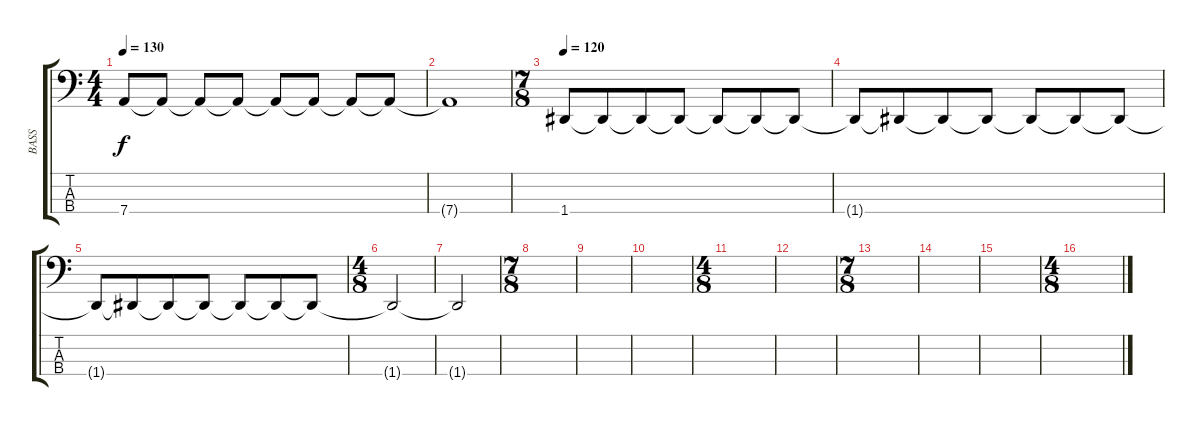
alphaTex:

\track ("BASS" "BASS") {instrument electricbassfinger}
\staff {score tabs}
\tuning (F2 C2 G1 D1) {hide}
\ts (4 4)
\tempo 130
\clef f4
\ks c
7.4.8{dy f} 7.4{t}.8 7.4{t}.8 7.4{t}.8 7.4{t}.8 7.4{t}.8 7.4{t}.8 7.4{t}.8 |
7.4{t}.1 |
\ts (7 8)
\tempo 120
1.4.8 1.4{t}.8 1.4{t}.8 1.4{t}.8 1.4{t}.8 1.4{t}.8 1.4{t}.8 |
1.4{t}.8 1.4{t}.8 1.4{t}.8 1.4{t}.8 1.4{t}.8 1.4{t}.8 1.4{t}.8 |
1.4{t}.8 1.4{t}.8 1.4{t}.8 1.4{t}.8 1.4{t}.8 1.4{t}.8 1.4{t}.8 |
\ts (4 8)
1.4{t}.2 |
1.4{t}.2 |
\ts (7 8)
|
|
|
\ts (4 8)
|
|
\ts (7 8)
|
|
|
\ts (4 8)
